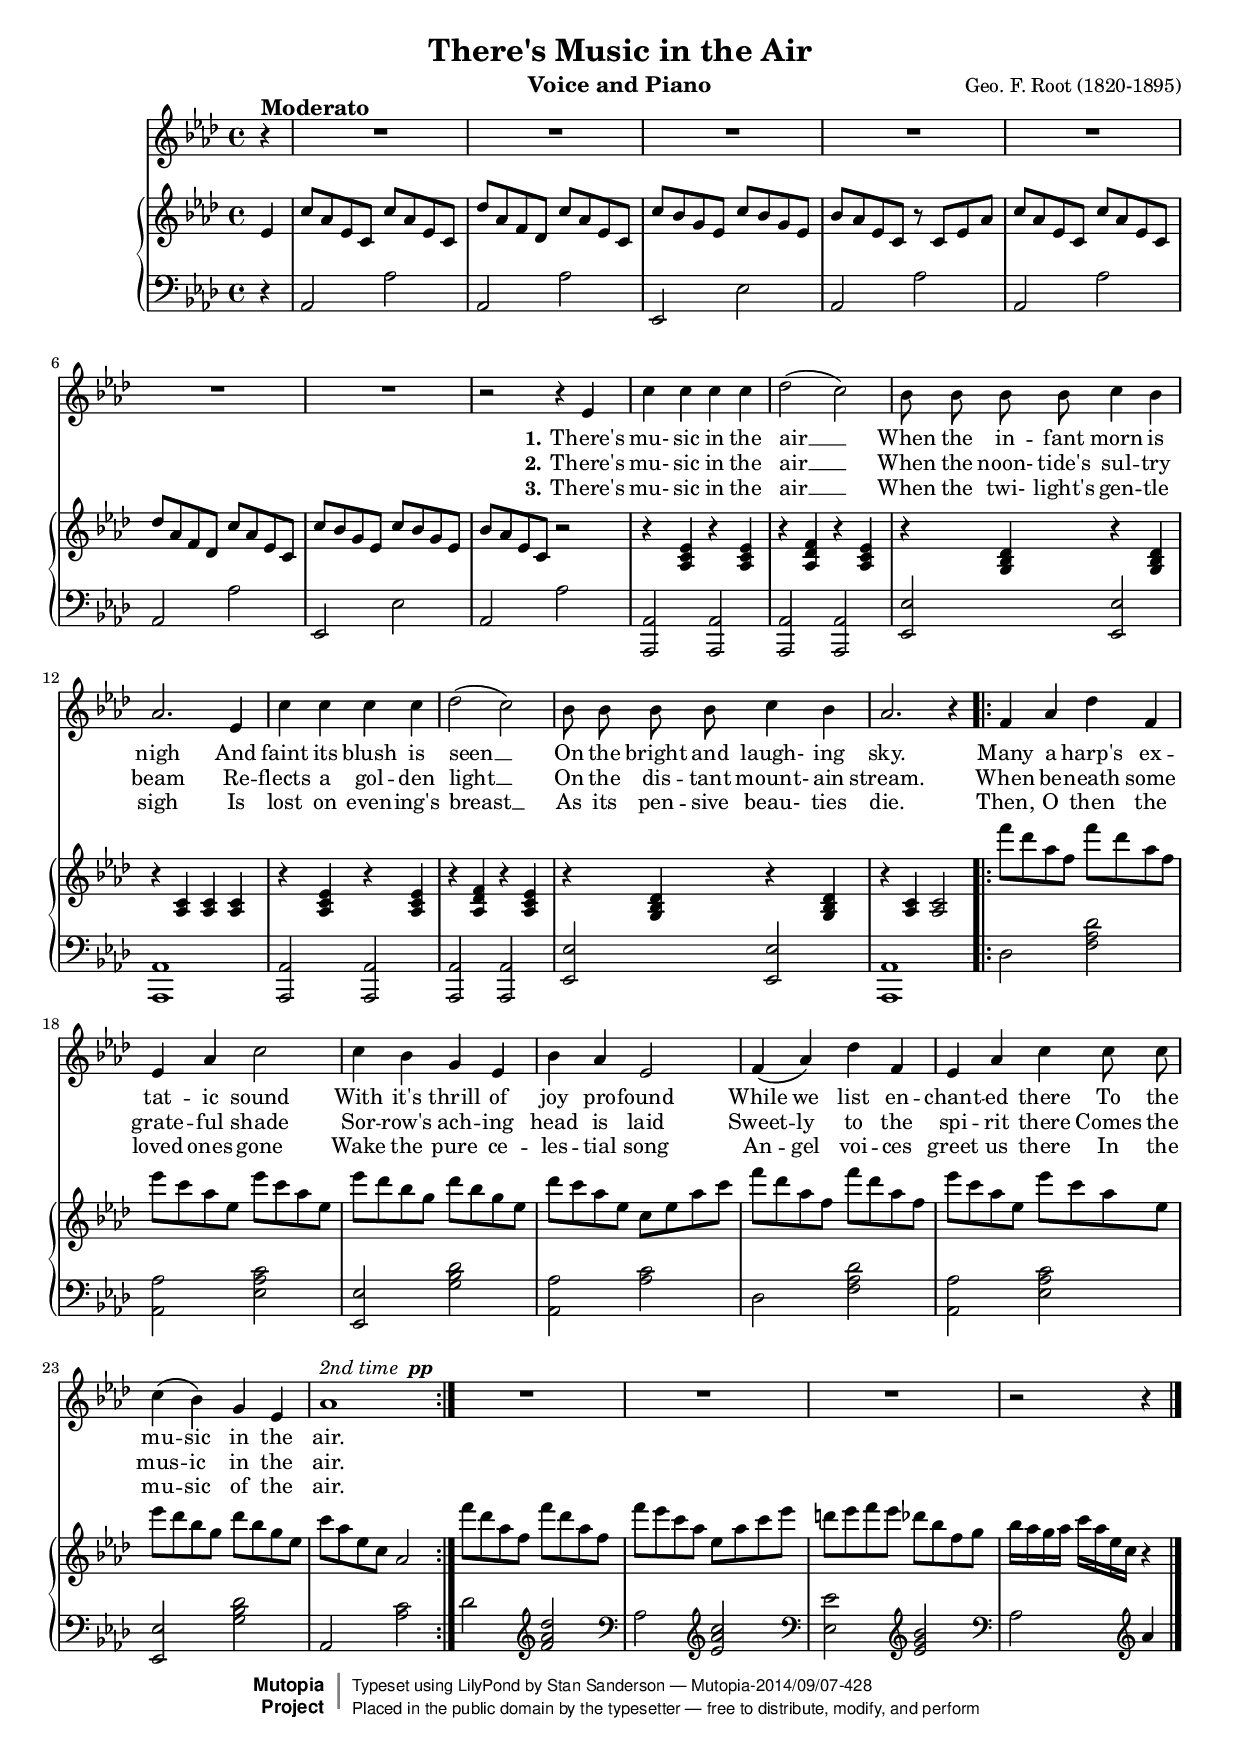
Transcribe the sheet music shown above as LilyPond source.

\include "english.ly"
\version "2.18.0"
#(set-global-staff-size 17)

\header {
  title = "There's Music in the Air"
  composer = "Geo. F. Root (1820-1895)"
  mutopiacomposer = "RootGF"
  instrument = "Voice and Piano"
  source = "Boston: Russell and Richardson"
  date = "1857"
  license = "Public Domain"
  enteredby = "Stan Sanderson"
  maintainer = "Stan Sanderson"
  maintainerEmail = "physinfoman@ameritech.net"
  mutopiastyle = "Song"

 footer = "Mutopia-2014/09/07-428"
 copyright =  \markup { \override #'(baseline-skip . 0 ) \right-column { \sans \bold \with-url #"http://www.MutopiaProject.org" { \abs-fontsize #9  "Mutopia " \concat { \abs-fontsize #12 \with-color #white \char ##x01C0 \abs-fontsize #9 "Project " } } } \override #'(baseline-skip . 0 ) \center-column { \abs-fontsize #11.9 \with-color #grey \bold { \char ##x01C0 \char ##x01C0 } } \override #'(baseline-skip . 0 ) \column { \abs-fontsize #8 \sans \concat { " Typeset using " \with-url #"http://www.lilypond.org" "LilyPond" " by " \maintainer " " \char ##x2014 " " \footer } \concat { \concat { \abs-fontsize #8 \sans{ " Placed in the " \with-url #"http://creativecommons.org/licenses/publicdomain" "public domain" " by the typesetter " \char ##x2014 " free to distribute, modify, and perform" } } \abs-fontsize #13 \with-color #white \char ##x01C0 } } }
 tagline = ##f
}

%% Spelling curiosities not corrected!

melody =  \relative c' {
	\key af\major \time 4/4 \partial 4
	r4^\markup { \bold \large "Moderato" } R1*7 r2 r4
	ef | c' c c c | df2( c) | bf8 bf bf bf c4 bf | af2. ef4 |
	c'4 c c c | df2( c) | bf8 bf bf bf c4 bf |
	af2. r4 | \repeat volta 2 { f4 af df f, | ef af c2 |
	c4 bf g ef | bf' af ef2 | f4\( af\) df f, |
	ef4 af c c8 c | c4\( bf\) g ef | af1^\markup { \italic "2nd time " \bold \italic pp}}
	R1*3 r2 r4 \bar "|."
}

textA = \lyricmode {
	There's mu- sic in the air __ When the in -- fant morn is nigh
	And faint its blush is seen __ On the bright and laugh- ing sky.
	Many a harp's ex -- tat -- ic sound With it's thrill of joy pro -- found
	While we list en -- chant -- ed there To the mu -- sic in the air.
}

textB = \lyricmode {
	There's mu- sic in the air __ When the noon- tide's sul -- try beam
	Re -- flects a gol -- den light __ On the dis -- tant mount- ain stream.
	When be -- neath some grate -- ful shade Sor -- row's ach -- ing head is laid
	Sweet -- ly to the spi -- rit there Comes the mus -- ic in the air.
}

textC = \lyricmode {
	There's mu- sic in the air __ When the twi- light's gen -- tle sigh
	Is lost on even -- ing's breast __ As its pen -- sive beau- ties die.
	Then, O then the loved ones gone Wake the pure ce -- les -- tial song
	An -- gel voi -- ces greet us there In the mu -- sic of the air.
}

upper = \relative c' {
	\key af\major \time 4/4 \partial 4
  ef4 c'8 af ef c c' af ef c | df' af f df c' af ef c | c' bf g ef c' bf g ef |
  bf' af ef c r c ef af | c af ef c c' af ef c | df'af f df c' af ef c |
  c' bf g ef c' bf g ef | bf' af ef c r2 | r4 <af c ef> r <af c ef> |
  r4 <af df f> r <af c ef> | r <g bf df> r <g bf df> | r <af c> <af c> <af c> |
  r4 <af c ef> r <af c ef> | r <af df f> r <af c ef> | r <g bf df> r <g bf df> |
  r4 <af c> <af c>2 | f'''8 df af f f' df af f | ef' c af ef ef' c af ef |
  ef'8 df bf g df' bf g ef | df' c af ef c ef af c | f df af f f' df af f |
  ef'8 c af ef ef' c af ef | ef' df bf g df' bf g ef | c' af ef c af2 |
  f''8 df af f f' df af f | f' ef c af ef af c ef | d ef f ef df bf f g |
  bf16 af g af c af ef c r4

}

lower = \relative c {
	\key af\major \time 4/4 \partial 4
  r4  af2 af' | af, af' | ef, ef' | af, af' |
  af, af' | af, af' | ef, ef' | af, af' | <af,, af'>  <af af'> |
  <af af'> <af af'> | <ef' ef'> <ef ef'> | <af, af'>1 |
  <af af'>2 <af af'> | <af af'> <af af'> | <ef' ef'> <ef ef'> |
  <af, af'>1| df'2 <f af df> | <af, af'> <ef' af c> |
  <ef, ef'>2 <g' bf df> | <af, af'> <af' c> | df, <f af df> |
  <af, af'> <ef' af c> | <ef, ef'> <g' bf df> | af, <af' c> |
  df2 \clef treble <f af df> \clef bass af, \clef treble <ef' af c> \clef bass <ef, ef'>
  \clef treble <ef' g bf> \clef bass af, \clef treble af'4
}

\score {
  <<
      \context Voice = "mel" {
	  \autoBeamOff
	  \melody
      }

		\lyricsto mel  \new Lyrics  { \set stanza = "1." \textA }
		\lyricsto mel  \new Lyrics  { \set stanza = "2." \textB }
		\lyricsto mel  \new Lyrics  { \set stanza = "3." \textC }

      \context PianoStaff <<
	  \context Staff = "upper" \upper
	  \context Staff = "lower" <<
	      \clef bass
	      \lower
	  >>
      >>
  >>
  \layout {
      \context {
        \Staff \RemoveEmptyStaves
        %\override VerticalAxisGroup.remove-first = ##t
      }
  }

  \midi {
    \tempo 4 = 120
    }


}
